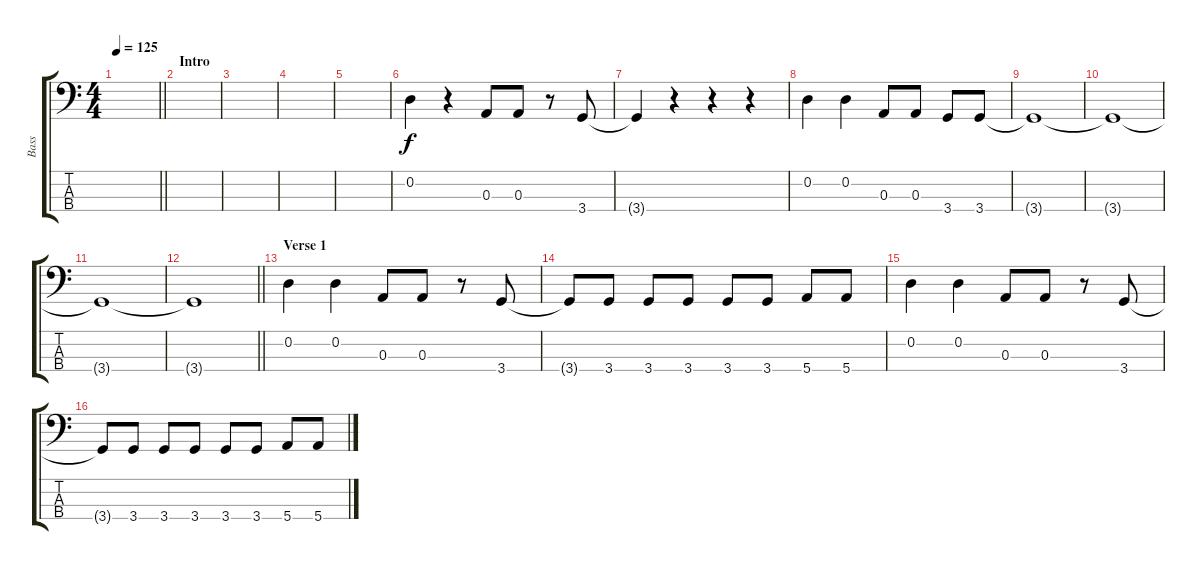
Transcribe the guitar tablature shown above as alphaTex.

\track ("Bass" "Bass") {instrument electricbassfinger}
\staff {score tabs}
\tuning (G2 D2 A1 E1) {hide}
\ts (4 4)
\tempo 125
\clef f4
\barLineRight lightlight
\ks c
|
\section ("" "Intro")
|
|
|
|
0.2.4 r.4 0.3.8 0.3.8 r.8 3.4.8 |
3.4{t}.4 r.4 r.4 r.4 |
0.2.4 0.2.4 0.3.8 0.3.8 3.4.8 3.4.8 |
3.4{t}.1 |
3.4{t}.1 |
3.4{t}.1 |
\barLineRight lightlight
3.4{t}.1 |
\section ("" "Verse 1")
0.2.4 0.2.4 0.3.8 0.3.8 r.8 3.4.8 |
3.4{t}.8 3.4.8 3.4.8 3.4.8 3.4.8 3.4.8 5.4.8 5.4.8 |
0.2.4 0.2.4 0.3.8 0.3.8 r.8 3.4.8 |
3.4{t}.8 3.4.8 3.4.8 3.4.8 3.4.8 3.4.8 5.4.8 5.4.8
